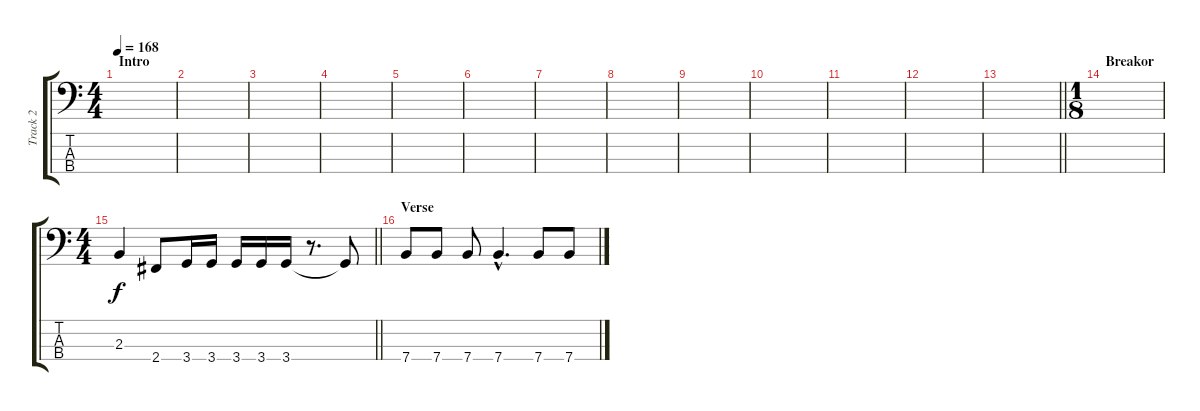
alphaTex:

\track ("Track 2" "Track 2") {instrument electricbassfinger}
\staff {score tabs}
\tuning (G2 D2 A1 E1) {hide}
\ts (4 4)
\section ("" "Intro")
\tempo 168
\clef f4
\ks c
|
|
|
|
|
|
|
|
|
|
|
|
\barLineRight lightlight
|
\ts (1 8)
\section ("" "Breakor")
|
\ts (4 4)
\barLineRight lightlight
2.3.4 2.4.8 3.4.16 3.4.16 3.4.16 3.4.16 3.4.16 r.8{d} 3.4{t}.8 |
\section ("" "Verse")
7.4.8 7.4.8 7.4.8 7.4{hac}.4{d} 7.4.8 7.4.8
